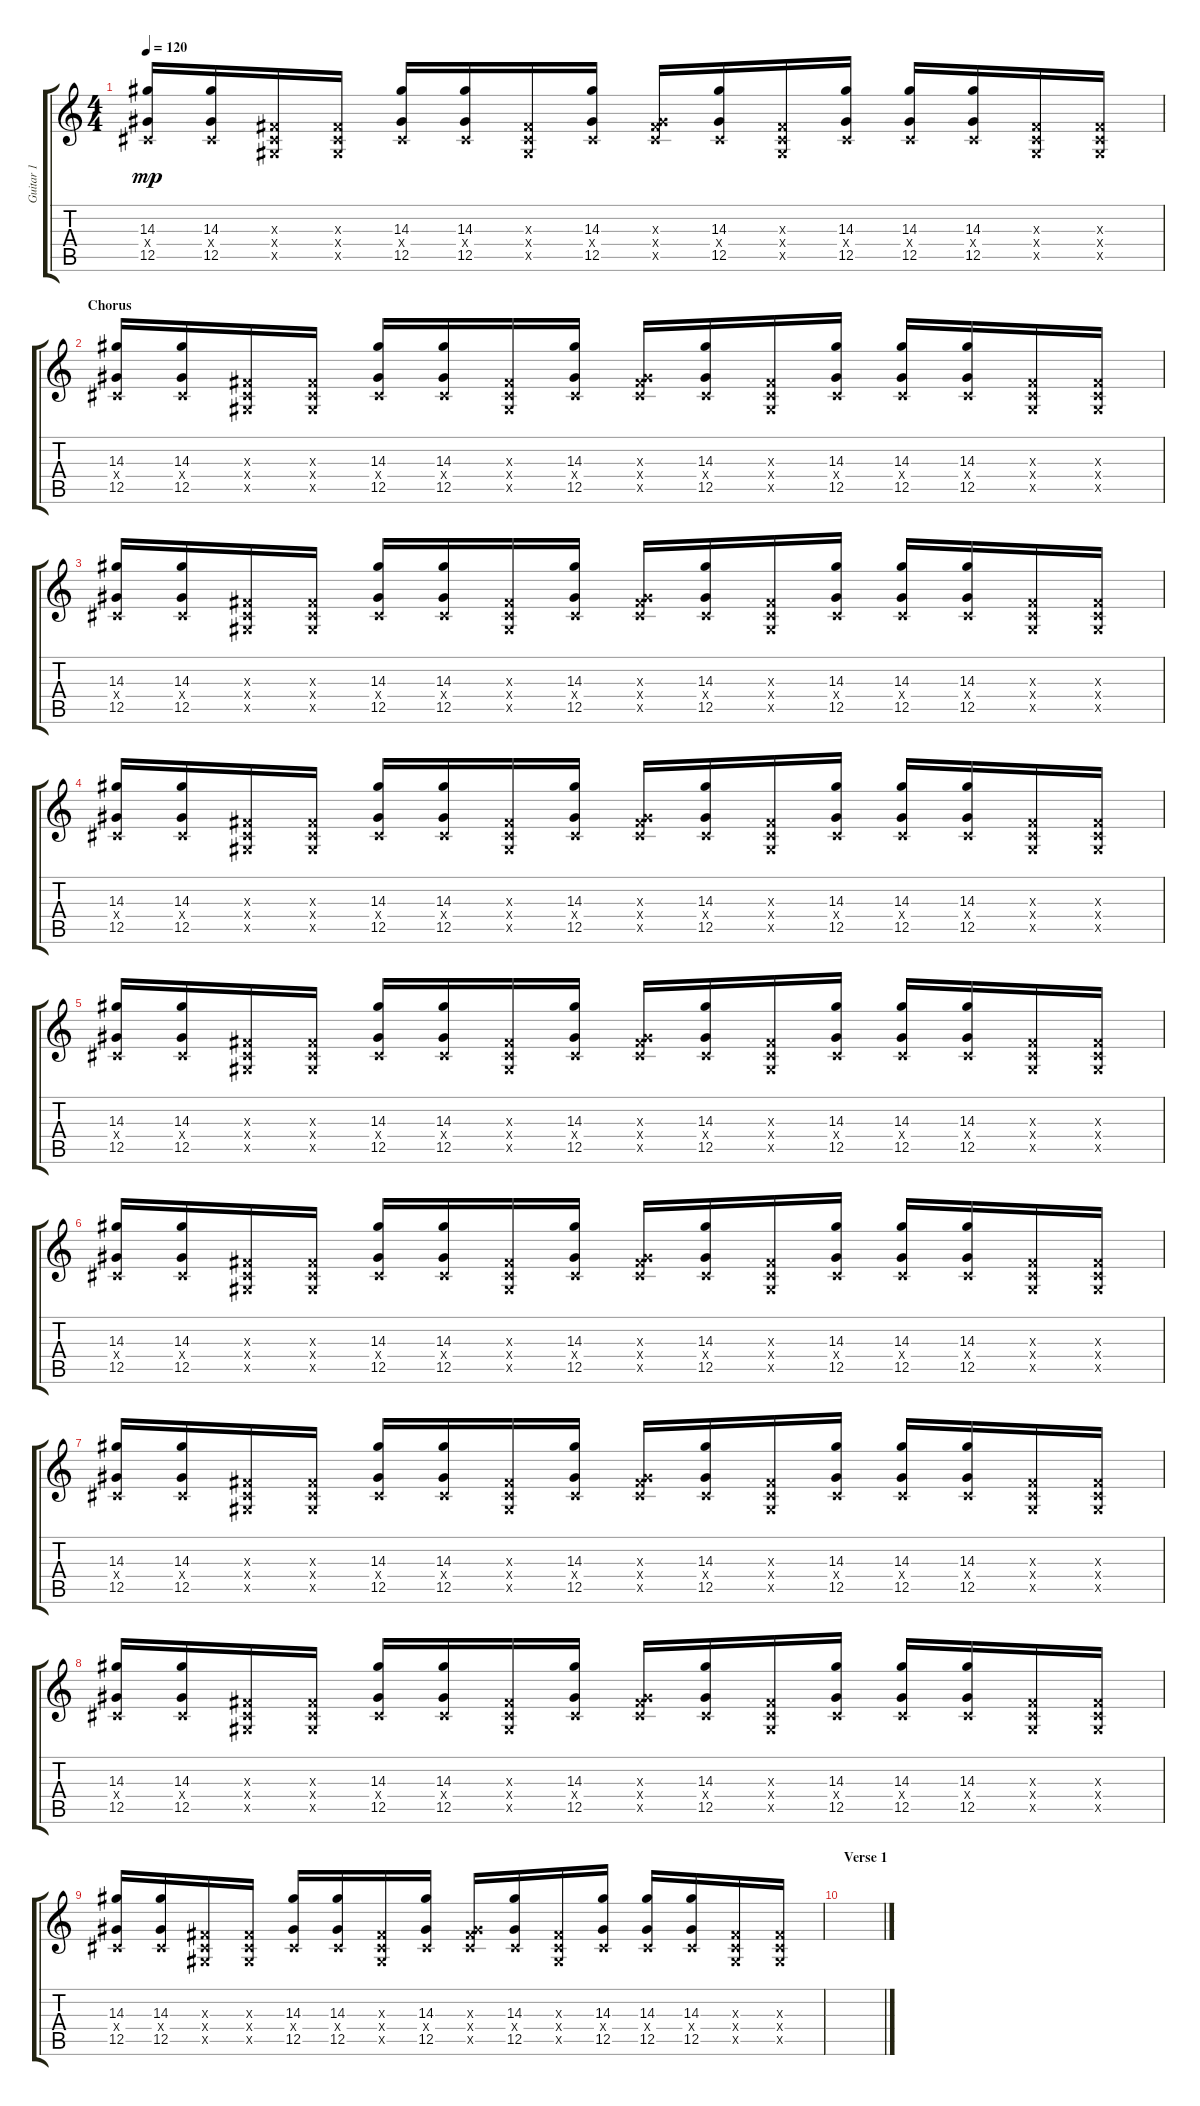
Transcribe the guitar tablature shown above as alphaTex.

\track ("Guitar 1" "Guitar 1") {instrument electricguitarclean}
\staff {score tabs}
\tuning (Eb4 Bb3 Gb3 Db3 Ab2 Eb2) {hide}
\ts (4 4)
\tempo 120
\clef g2
\ks c
(14.3 0.4{x} 12.5).16{dy mp} (14.3 0.4{x} 12.5).16 (0.3{x} 0.4{x} 0.5{x}).16 (0.3{x} 0.4{x} 0.5{x}).16 (14.3 0.4{x} 12.5).16 (14.3 0.4{x} 12.5).16 (0.3{x} 0.4{x} 0.5{x}).16 (14.3 0.4{x} 12.5).16 (0.3{x} 0.4{x} 12.5{x}).16 (14.3 0.4{x} 12.5).16 (0.3{x} 0.4{x} 0.5{x}).16 (14.3 0.4{x} 12.5).16 (14.3 0.4{x} 12.5).16 (14.3 0.4{x} 12.5).16 (0.3{x} 0.4{x} 0.5{x}).16 (0.3{x} 0.4{x} 0.5{x}).16 |
\section ("" "Chorus")
(14.3 0.4{x} 12.5).16 (14.3 0.4{x} 12.5).16 (0.3{x} 0.4{x} 0.5{x}).16 (0.3{x} 0.4{x} 0.5{x}).16 (14.3 0.4{x} 12.5).16 (14.3 0.4{x} 12.5).16 (0.3{x} 0.4{x} 0.5{x}).16 (14.3 0.4{x} 12.5).16 (0.3{x} 0.4{x} 12.5{x}).16 (14.3 0.4{x} 12.5).16 (0.3{x} 0.4{x} 0.5{x}).16 (14.3 0.4{x} 12.5).16 (14.3 0.4{x} 12.5).16 (14.3 0.4{x} 12.5).16 (0.3{x} 0.4{x} 0.5{x}).16 (0.3{x} 0.4{x} 0.5{x}).16 |
(14.3 0.4{x} 12.5).16 (14.3 0.4{x} 12.5).16 (0.3{x} 0.4{x} 0.5{x}).16 (0.3{x} 0.4{x} 0.5{x}).16 (14.3 0.4{x} 12.5).16 (14.3 0.4{x} 12.5).16 (0.3{x} 0.4{x} 0.5{x}).16 (14.3 0.4{x} 12.5).16 (0.3{x} 0.4{x} 12.5{x}).16 (14.3 0.4{x} 12.5).16 (0.3{x} 0.4{x} 0.5{x}).16 (14.3 0.4{x} 12.5).16 (14.3 0.4{x} 12.5).16 (14.3 0.4{x} 12.5).16 (0.3{x} 0.4{x} 0.5{x}).16 (0.3{x} 0.4{x} 0.5{x}).16 |
(14.3 0.4{x} 12.5).16 (14.3 0.4{x} 12.5).16 (0.3{x} 0.4{x} 0.5{x}).16 (0.3{x} 0.4{x} 0.5{x}).16 (14.3 0.4{x} 12.5).16 (14.3 0.4{x} 12.5).16 (0.3{x} 0.4{x} 0.5{x}).16 (14.3 0.4{x} 12.5).16 (0.3{x} 0.4{x} 12.5{x}).16 (14.3 0.4{x} 12.5).16 (0.3{x} 0.4{x} 0.5{x}).16 (14.3 0.4{x} 12.5).16 (14.3 0.4{x} 12.5).16 (14.3 0.4{x} 12.5).16 (0.3{x} 0.4{x} 0.5{x}).16 (0.3{x} 0.4{x} 0.5{x}).16 |
(14.3 0.4{x} 12.5).16 (14.3 0.4{x} 12.5).16 (0.3{x} 0.4{x} 0.5{x}).16 (0.3{x} 0.4{x} 0.5{x}).16 (14.3 0.4{x} 12.5).16 (14.3 0.4{x} 12.5).16 (0.3{x} 0.4{x} 0.5{x}).16 (14.3 0.4{x} 12.5).16 (0.3{x} 0.4{x} 12.5{x}).16 (14.3 0.4{x} 12.5).16 (0.3{x} 0.4{x} 0.5{x}).16 (14.3 0.4{x} 12.5).16 (14.3 0.4{x} 12.5).16 (14.3 0.4{x} 12.5).16 (0.3{x} 0.4{x} 0.5{x}).16 (0.3{x} 0.4{x} 0.5{x}).16 |
(14.3 0.4{x} 12.5).16 (14.3 0.4{x} 12.5).16 (0.3{x} 0.4{x} 0.5{x}).16 (0.3{x} 0.4{x} 0.5{x}).16 (14.3 0.4{x} 12.5).16 (14.3 0.4{x} 12.5).16 (0.3{x} 0.4{x} 0.5{x}).16 (14.3 0.4{x} 12.5).16 (0.3{x} 0.4{x} 12.5{x}).16 (14.3 0.4{x} 12.5).16 (0.3{x} 0.4{x} 0.5{x}).16 (14.3 0.4{x} 12.5).16 (14.3 0.4{x} 12.5).16 (14.3 0.4{x} 12.5).16 (0.3{x} 0.4{x} 0.5{x}).16 (0.3{x} 0.4{x} 0.5{x}).16 |
(14.3 0.4{x} 12.5).16 (14.3 0.4{x} 12.5).16 (0.3{x} 0.4{x} 0.5{x}).16 (0.3{x} 0.4{x} 0.5{x}).16 (14.3 0.4{x} 12.5).16 (14.3 0.4{x} 12.5).16 (0.3{x} 0.4{x} 0.5{x}).16 (14.3 0.4{x} 12.5).16 (0.3{x} 0.4{x} 12.5{x}).16 (14.3 0.4{x} 12.5).16 (0.3{x} 0.4{x} 0.5{x}).16 (14.3 0.4{x} 12.5).16 (14.3 0.4{x} 12.5).16 (14.3 0.4{x} 12.5).16 (0.3{x} 0.4{x} 0.5{x}).16 (0.3{x} 0.4{x} 0.5{x}).16 |
(14.3 0.4{x} 12.5).16 (14.3 0.4{x} 12.5).16 (0.3{x} 0.4{x} 0.5{x}).16 (0.3{x} 0.4{x} 0.5{x}).16 (14.3 0.4{x} 12.5).16 (14.3 0.4{x} 12.5).16 (0.3{x} 0.4{x} 0.5{x}).16 (14.3 0.4{x} 12.5).16 (0.3{x} 0.4{x} 12.5{x}).16 (14.3 0.4{x} 12.5).16 (0.3{x} 0.4{x} 0.5{x}).16 (14.3 0.4{x} 12.5).16 (14.3 0.4{x} 12.5).16 (14.3 0.4{x} 12.5).16 (0.3{x} 0.4{x} 0.5{x}).16 (0.3{x} 0.4{x} 0.5{x}).16 |
(14.3 0.4{x} 12.5).16 (14.3 0.4{x} 12.5).16 (0.3{x} 0.4{x} 0.5{x}).16 (0.3{x} 0.4{x} 0.5{x}).16 (14.3 0.4{x} 12.5).16 (14.3 0.4{x} 12.5).16 (0.3{x} 0.4{x} 0.5{x}).16 (14.3 0.4{x} 12.5).16 (0.3{x} 0.4{x} 12.5{x}).16 (14.3 0.4{x} 12.5).16 (0.3{x} 0.4{x} 0.5{x}).16 (14.3 0.4{x} 12.5).16 (14.3 0.4{x} 12.5).16 (14.3 0.4{x} 12.5).16 (0.3{x} 0.4{x} 0.5{x}).16 (0.3{x} 0.4{x} 0.5{x}).16 |
\section ("" "Verse 1")
